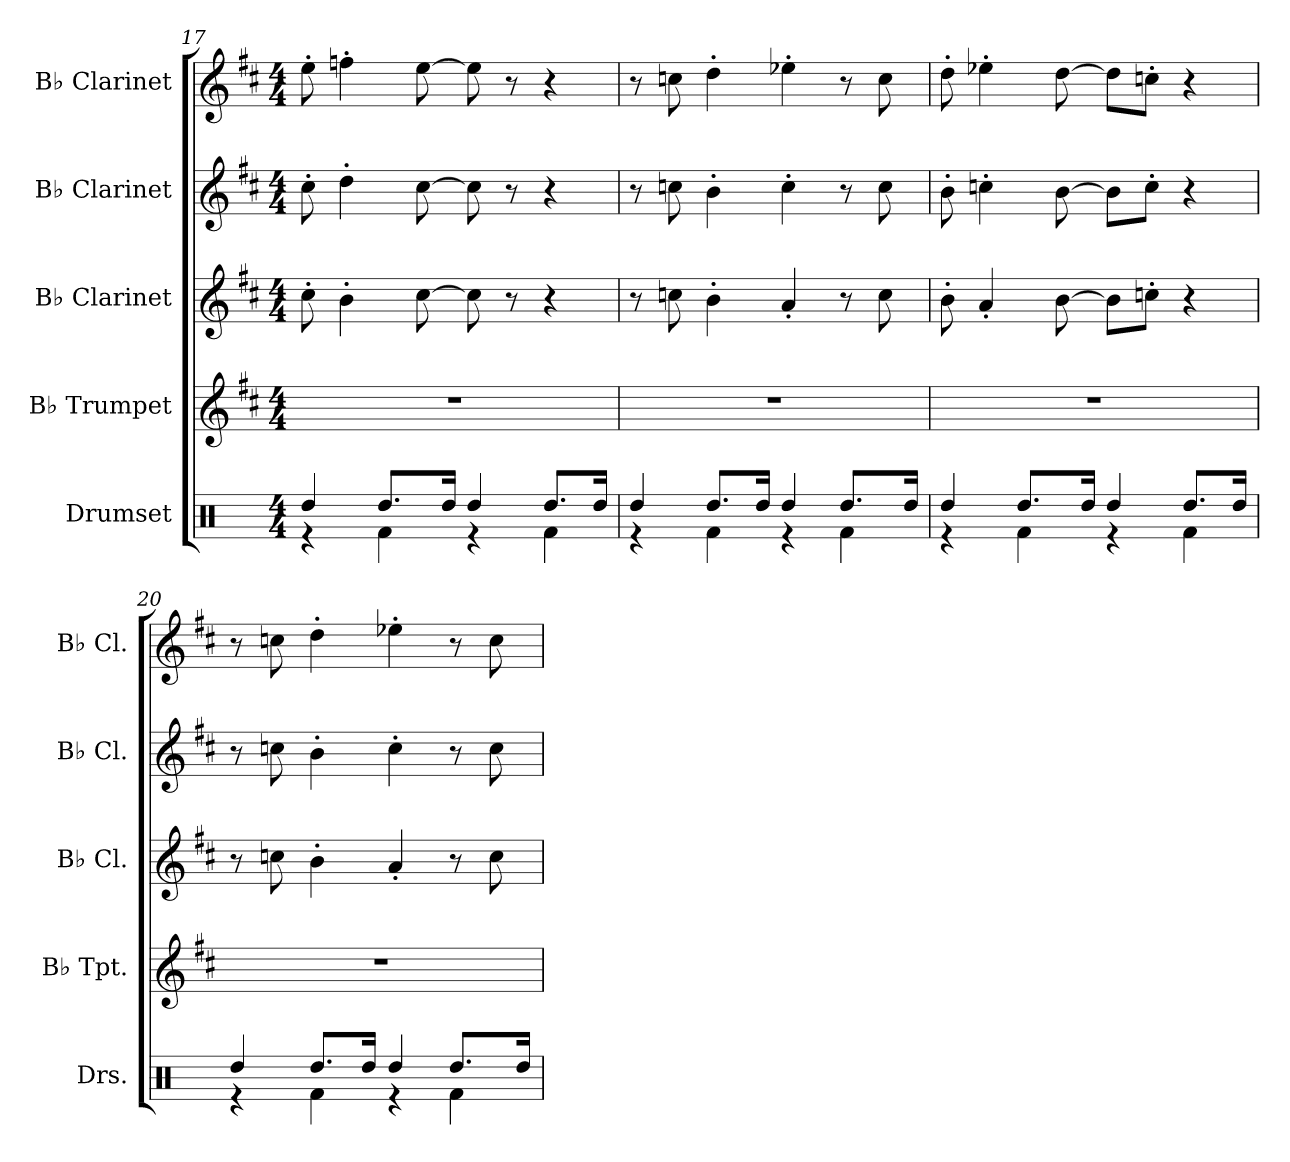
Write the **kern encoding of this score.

**kern	**kern	**kern	**kern	**kern
*part5	*part4	*part3	*part2	*part1
*staff5	*staff4	*staff3	*staff2	*staff1
*I"Drumset	*I"B♭ Trumpet	*I"B♭ Clarinet	*I"B♭ Clarinet	*I"B♭ Clarinet
*I'Drs.	*I'B♭ Tpt.	*I'B♭ Cl.	*I'B♭ Cl.	*I'B♭ Cl.
*clefX	*clefG2	*clefG2	*clefG2	*clefG2
*	*ITrd1c2	*ITrd1c2	*ITrd1c2	*ITrd1c2
*k[]	*k[]	*k[]	*k[]	*k[]
*C:	*C:	*C:	*C:	*C:
*M4/4	*M4/4	*M4/4	*M4/4	*M4/4
=17	=17	=17	=17	=17
*^	*	*	*	*
4Rdd/	4re	1r	8b'\	8b'\	8dd'\
.	.	.	4a'\	4cc'\	4ee-X'\
8.Rdd/L	4Rf\	.	.	.	.
.	.	.	[8b\	[8b\	[8dd\
16Rdd/Jk	.	.	.	.	.
4Rdd/	4re	.	8b\]	8b\]	8dd\]
.	.	.	8r	8r	8r
8.Rdd/L	4Rf\	.	4r	4r	4r
16Rdd/Jk	.	.	.	.	.
!!LO:PB:g=z
=18	=18	=18	=18	=18	=18
4Rdd/	4re	1r	8r	8r	8r
.	.	.	8b-X\	8b-X\	8b-X\
8.Rdd/L	4Rf\	.	4a'\	4a'\	4cc'\
16Rdd/Jk	.	.	.	.	.
4Rdd/	4re	.	4g'/	4b-'\	4dd-X'\
8.Rdd/L	4Rf\	.	8r	8r	8r
.	.	.	8b-\	8b-\	8b-\
16Rdd/Jk	.	.	.	.	.
=19	=19	=19	=19	=19	=19
4Rdd/	4re	1r	8a'\	8a'\	8cc'\
.	.	.	4g'/	4b-X'\	4dd-X'\
8.Rdd/L	4Rf\	.	.	.	.
.	.	.	[8a\	[8a\	[8cc\
16Rdd/Jk	.	.	.	.	.
4Rdd/	4re	.	8a\L]	8a\L]	8cc\L]
.	.	.	8b-X'\J	8b-'\J	8b-X'\J
8.Rdd/L	4Rf\	.	4r	4r	4r
16Rdd/Jk	.	.	.	.	.
=20	=20	=20	=20	=20	=20
4Rdd/	4re	1r	8r	8r	8r
.	.	.	8b-X\	8b-X\	8b-X\
8.Rdd/L	4Rf\	.	4a'\	4a'\	4cc'\
16Rdd/Jk	.	.	.	.	.
4Rdd/	4re	.	4g'/	4b-'\	4dd-X'\
8.Rdd/L	4Rf\	.	8r	8r	8r
.	.	.	8b-\	8b-\	8b-\
16Rdd/Jk	.	.	.	.	.
*v	*v	*	*	*	*
=	=	=	=	=
*-	*-	*-	*-	*-
